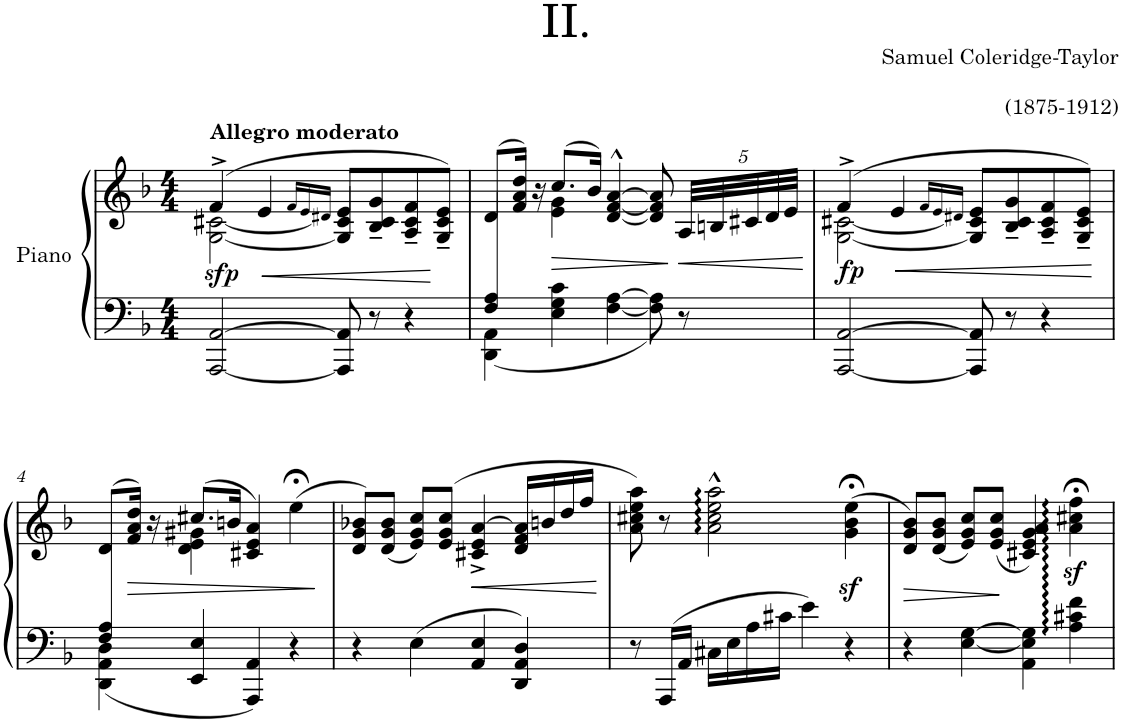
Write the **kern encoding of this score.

**kern	**kern	**dynam
*part1	*part1	*part1
*staff2	*staff1	*staff1/2
*I"Piano	*	*
*I'Pno	*	*
*clefF4	*clefG2	*
*k[b-]	*k[b-]	*
*M4/4	*M4/4	*
=1	=1	=1
*	*^	*
!	!	!	!LO:DY:b
[2AAA/ [2AA/	(4f^/	[2G\ [2c#X\	sfp
!	!LO:TX:a:B:t=Allegro moderato	!	!
!	!	!	!LO:HP:b
.	4e/	.	<
.	16qf/LL	.	.
.	16qe/	.	.
.	16qd#X/JJ	.	.
8AAA/] 8AA/]	8e/L	8G/] 8c#/]	.
8r	8B-/~ 8c#/~ 8g/~	4.ryy	.
4r	8A/~ 8c#/~ 8f/~	.	.
.	8G/~ 8c#/~ 8e/~J)	.	[
=2	=2	=2	=2
*^	*	*	*
4DD\ 4AA\	8F/ 8A/	(>8d/L	4ryy	.
.	2..ryy	16f/ 16a/ 16dd/Jk)	.	.
.	.	16r	.	.
!	!	!	!	!LO:HP:b
4E\ 4G\ 4c\	.	(8.cc/L	4e\ 4g\	>
.	.	16b-/Jk)	.	.
[4F\ [>4A\	.	[4d/^^ [4f/^^ [4a/^^	2ryy	.
8F\] 8A\]	.	8d/] 8f/] 8a/]	.	.
*	*	*Xbrackettup	*	*
!	!	!	!	!LO:HP:n=1:b
8r	.	40A/LLL	.	] <
.	.	40Bn/	.	.
.	.	40c#X/	.	.
.	.	40d/	.	.
.	.	40e/JJJ	.	.
*v	*v	*	*	*
*	*v	*v	*
.	.	[
=3	=3	=3
*	*^	*
!	!	!	!LO:DY:b
[2AAA/ [2AA/	(4f^/	[2G\ [2c#X\	fp
!	!	!	!LO:HP:b
.	4e/	.	<
.	16qf/LL	.	.
.	16qe/	.	.
.	16qd#X/JJ	.	.
8AAA/] 8AA/]	8G/] 8c#/] 8e/L	2ryy	.
8r	8B-/~ 8c#/~ 8g/~	.	.
4r	8A/~ 8c#/~ 8f/~	.	.
.	8G/~ 8c#/~ 8e/~J)	.	.
*	*v	*v	*
.	.	[
!!LO:LB:g=z
=4	=4	=4
*^	*^	*
4DD\ 4AA\ 4D\	8F/ 8A/	(>8d/L	4ryy	.
!	!	!	!	!LO:HP:b
.	2..ryy	16f/ 16a/ 16dd/Jk)	.	>
.	.	16r	.	.
4EE/ 4E/	.	(8.cc#X/L	4d\ 4e\ 4g#X\	.
.	.	16bn/Jk	.	.
4AAA/ 4AA/	.	4c#X/ 4e/ 4a/)	2ryy	.
4r	.	(4ee;<\	.	.
*v	*v	*	*	*
*	*v	*v	*
.	.	]
=5	=5	=5
4r	8d/ 8g/ 8b-X/L)	.
.	(8d/ 8g/ 8b-/J	.
4E\	8e/ 8g/ 8cc/L)	.
.	(8e/ 8g/ 8cc/J	.
!	!	!LO:HP:b
4AA/ 4E/	4c#X/^ 4e/^ [4a/^	<
4DD/ 4AA/ 4D/	16d/ 16f/ 16a/]LL	.
.	16bn/	.
.	16dd/	.
.	16ff/JJ	.
.	.	[
=6	=6	=6
8r	8a\ 8cc#X\ 8ee\ 8aa\)	.
16AAA/LL	8r	.
16AA/JJ	.	.
16C#X\LL	2a\::^^ 2cc#\::^^ 2ee\::^^ 2aa\::^^	.
16E\	.	.
16A\	.	.
16c#X\JJ	.	.
4e\	.	.
4r	(4g\z<;< 4b-\z<;< 4ee\z<;<	.
=7	=7	=7
!	!	!LO:HP:b
4r	8d/ 8g/ 8b-/L)	>
.	(8d/ 8g/ 8b-/J	.
[4E\ [4G\	8e/ 8g/ 8cc/L)	.
.	(8e/ 8g/ 8cc/J	.
4AA\ 4E\] 4G\]	4c#X/ 4e/ 4g/ 4a/)	]
4A\:: 4c#X\:: 4f\::	4a\z<::;< 4cc#X\z<::;< 4ff\z<::;<	.
=	=	=
*-	*-	*-
